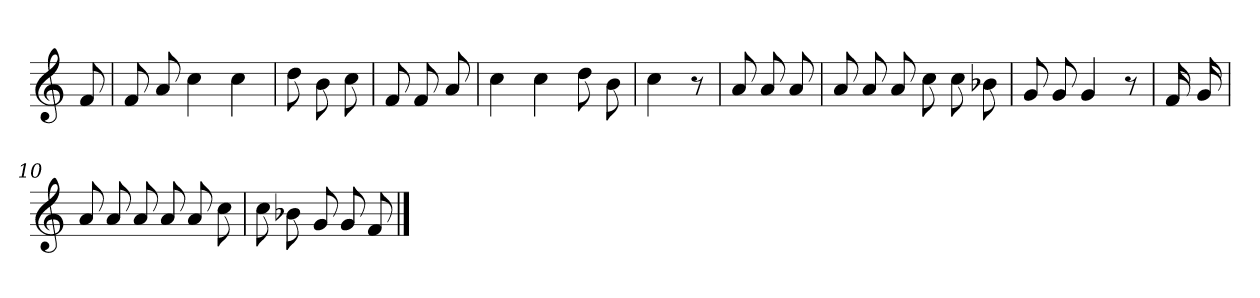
**kern
*part1
*staff1
*clefG2
*k[]
=
8f
=1
8f
8a
4cc
4cc
=2
8dd
8b
8cc
=3
8f
8f
8a
=4
4cc
4cc
8dd
8b
=5
4cc
8r
=6
8a
8a
8a
=7
8a
8a
8a
8cc
8cc
8b-X
=8
8g
8g
4g
8r
=9
16f
16g
=10
8a
8a
8a
8a
8a
8cc
=11
8cc
8b-X
8g
8g
8f
==
*-
